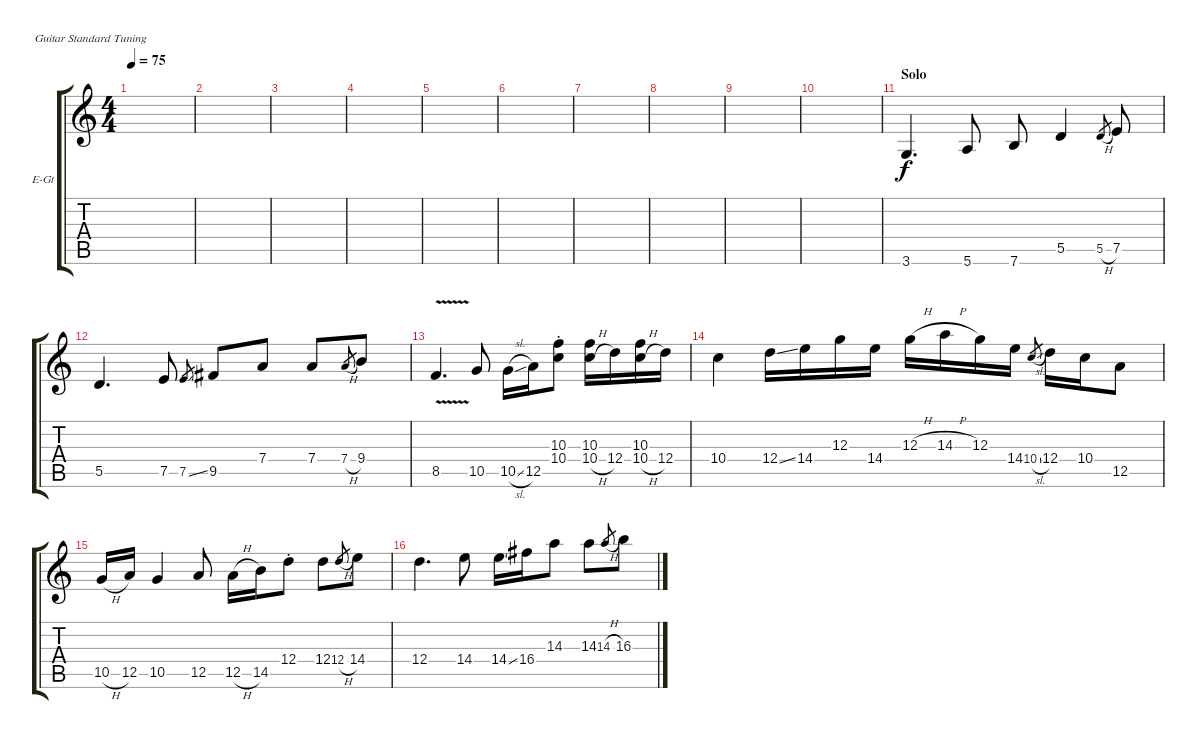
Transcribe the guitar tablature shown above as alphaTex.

\bracketExtendMode groupsimilarinstruments
\firstSystemTrackNameOrientation horizontal
\otherSystemsTrackNameOrientation horizontal
\track ("Gilmour Solo" "E-Gt") {instrument distortionguitar}
\staff {score tabs}
\tuning (E4 B3 G3 D3 A2 E2)
\ts (4 4)
\tempo 75
\clef g2
\ks c
|
|
|
|
|
|
|
|
|
|
\section ("" "Solo")
3.6.4{d} 5.6.8 7.6.8 5.5.4 5.5{h}.8{gr} 7.5.8 |
5.5.4{d} 7.5.8 7.5{ss}.8{gr} 9.5.8 7.4.8 7.4.8 7.4{h}.8{gr} 9.4.8 |
8.5{v}.4{d} 10.5.8 10.5{sl}.16 12.5.16 (10.3{st} 10.4{st}).8 (10.3 10.4{h}).16 12.4.16 (10.3 10.4{h}).16 12.4.16 |
10.4.4 12.4{ss}.16 14.4.16 12.3.16 14.4.16 12.3{h}.16 14.3{h}.16 12.3.16 14.4.16 10.4{sl}.8{gr} 12.4.16 10.4.16 12.5.8 |
10.5{h}.16 12.5.16 10.5.4 12.5.8 12.5{h}.16 14.5.16 12.4{st}.8 12.4.8 12.4{h}.8{gr} 14.4.8 |
12.4.4{d} 14.4.8 14.4{ss}.16 16.4.16 14.3.8 14.3.8 14.3{h}.8{gr} 16.3.8
